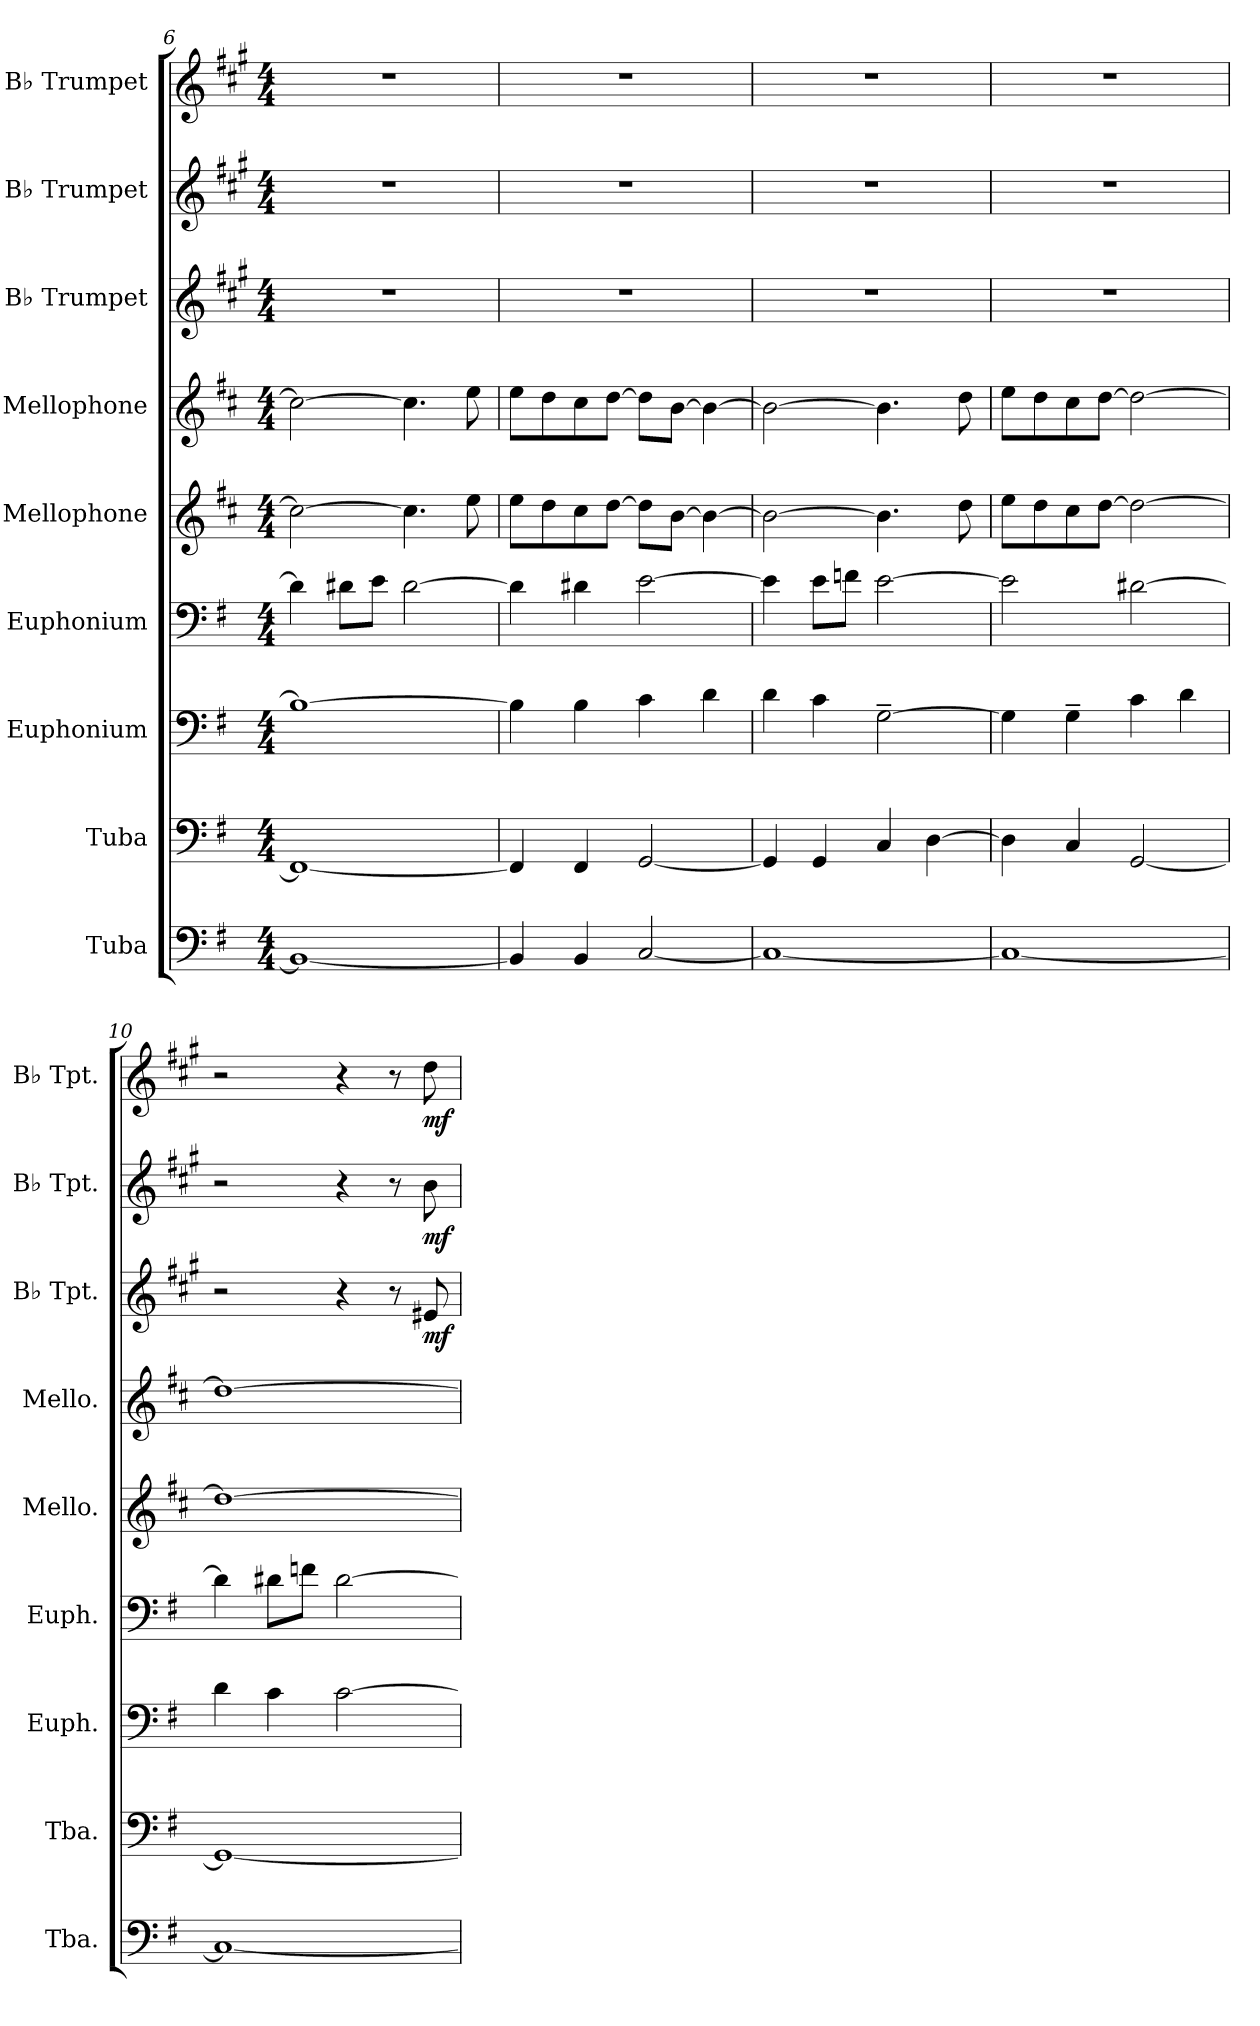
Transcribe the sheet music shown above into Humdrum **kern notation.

**kern	**kern	**kern	**kern	**kern	**kern	**kern	**dynam	**kern	**dynam	**kern	**dynam
*part9	*part8	*part7	*part6	*part5	*part4	*part3	*part3	*part2	*part2	*part1	*part1
*staff9	*staff8	*staff7	*staff6	*staff5	*staff4	*staff3	*staff3	*staff2	*staff2	*staff1	*staff1
*I"Tuba	*I"Tuba	*I"Euphonium	*I"Euphonium	*I"Mellophone	*I"Mellophone	*I"B♭ Trumpet	*	*I"B♭ Trumpet	*	*I"B♭ Trumpet	*
*I'Tba.	*I'Tba.	*I'Euph.	*I'Euph.	*I'Mello.	*I'Mello.	*I'B♭ Tpt.	*	*I'B♭ Tpt.	*	*I'B♭ Tpt.	*
*clefF4	*clefF4	*clefF4	*clefF4	*clefG2	*clefG2	*clefG2	*	*clefG2	*	*clefG2	*
*	*	*	*	*ITrd4c7	*ITrd4c7	*ITrd1c2	*	*ITrd1c2	*	*ITrd1c2	*
*k[f#]	*k[f#]	*k[f#]	*k[f#]	*k[f#]	*k[f#]	*k[f#]	*	*k[f#]	*	*k[f#]	*
*M4/4	*M4/4	*M4/4	*M4/4	*M4/4	*M4/4	*M4/4	*	*M4/4	*	*M4/4	*
=6	=6	=6	=6	=6	=6	=6	=6	=6	=6	=6	=6
1BB_	1FF#_	1B_	4d#\]	2f#\_	2f#\_	1r	.	1r	.	1r	.
.	.	.	8d#X\L	.	.	.	.	.	.	.	.
.	.	.	8e\J	.	.	.	.	.	.	.	.
.	.	.	[2d#\	4.f#\]	4.f#\]	.	.	.	.	.	.
.	.	.	.	8a\	8a\	.	.	.	.	.	.
!!LO:PB:g=z
=7	=7	=7	=7	=7	=7	=7	=7	=7	=7	=7	=7
4BB/]	4FF#/]	4B\]	4d#\]	8a\L	8a\L	1r	.	1r	.	1r	.
.	.	.	.	8g\	8g\	.	.	.	.	.	.
4BB/	4FF#/	4B\	4d#X\	8f#\	8f#\	.	.	.	.	.	.
.	.	.	.	[8g\J	[8g\J	.	.	.	.	.	.
[2C/	[2GG/	4c\	[2e\	8g\L]	8g\L]	.	.	.	.	.	.
.	.	.	.	[8e\J	[8e\J	.	.	.	.	.	.
.	.	4d\	.	4e\_	4e\_	.	.	.	.	.	.
=8	=8	=8	=8	=8	=8	=8	=8	=8	=8	=8	=8
1C_	4GG/]	4d\	4e\]	2e\_	2e\_	1r	.	1r	.	1r	.
.	4GG/	4c\	8e\L	.	.	.	.	.	.	.	.
.	.	.	8fn\J	.	.	.	.	.	.	.	.
.	4C/	[2G~\	[2e\	4.e\]	4.e\]	.	.	.	.	.	.
.	[4D\	.	.	.	.	.	.	.	.	.	.
.	.	.	.	8g\	8g\	.	.	.	.	.	.
=9	=9	=9	=9	=9	=9	=9	=9	=9	=9	=9	=9
1C_	4D\]	4G\]	2e\]	8a\L	8a\L	1r	.	1r	.	1r	.
.	.	.	.	8g\	8g\	.	.	.	.	.	.
.	4C/	4G~\	.	8f#\	8f#\	.	.	.	.	.	.
.	.	.	.	[8g\J	[8g\J	.	.	.	.	.	.
.	[2GG/	4c\	[2d#X\	2g\_	2g\_	.	.	.	.	.	.
.	.	4d\	.	.	.	.	.	.	.	.	.
=10	=10	=10	=10	=10	=10	=10	=10	=10	=10	=10	=10
1C_	1GG_	4d\	4d#\]	1g_	1g_	2r	.	2r	.	2r	.
.	.	4c\	8d#X\L	.	.	.	.	.	.	.	.
.	.	.	8fn\J	.	.	.	.	.	.	.	.
.	.	[2c\	[2d#\	.	.	4r	.	4r	.	4r	.
.	.	.	.	.	.	8r	.	8r	.	8r	.
!	!	!	!	!	!	!	!LO:DY:b	!	!LO:DY:b	!	!LO:DY:b
.	.	.	.	.	.	8d#X/	mf	8a\	mf	8cc\	mf
=	=	=	=	=	=	=	=	=	=	=	=
*-	*-	*-	*-	*-	*-	*-	*-	*-	*-	*-	*-
